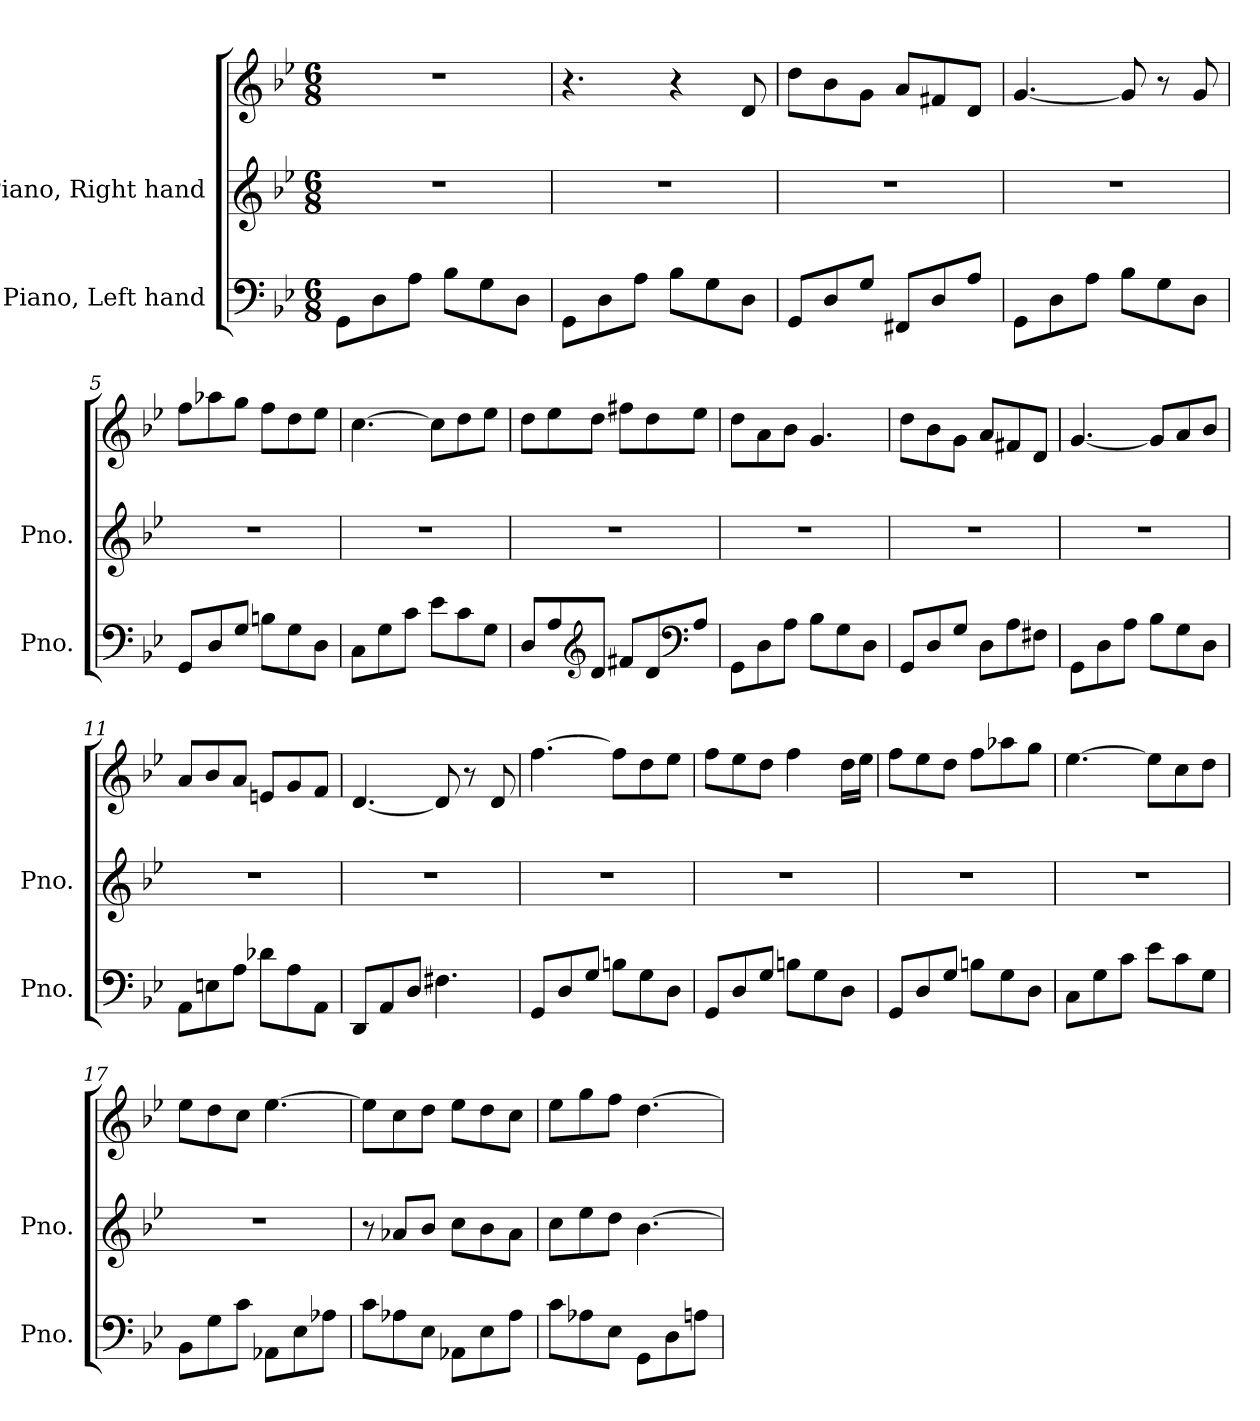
**kern	**kern	**kern
*part2	*part1	*part1
*staff3	*staff2	*staff1
*I"Piano, Left hand	*I"Piano, Right hand	*
*I'Pno.	*I'Pno.	*
*clefF4	*clefG2	*clefG2
*k[b-e-]	*k[b-e-]	*k[b-e-]
*M6/8	*M6/8	*M6/8
*MM120	*MM120	*MM120
=1	=1	=1
8GG\L	2.r	2.r
8D\	.	.
8A\J	.	.
8B-\L	.	.
8G\	.	.
8D\J	.	.
=2	=2	=2
8GG\L	2.r	4.r
8D\	.	.
8A\J	.	.
8B-\L	.	4r
8G\	.	.
8D\J	.	8d/
=3	=3	=3
8GG/L	2.r	8dd\L
8D/	.	8b-\
8G/J	.	8g\J
8FF#X/L	.	8a/L
8D/	.	8f#X/
8A/J	.	8d/J
=4	=4	=4
8GG\L	2.r	[4.g/
8D\	.	.
8A\J	.	.
8B-\L	.	8g/]
8G\	.	8r
8D\J	.	8g/
!!LO:LB:g=z
=5	=5	=5
8GG/L	2.r	8ff\L
8D/	.	8aa-X\
8G/J	.	8gg\J
8Bn\L	.	8ff\L
8G\	.	8dd\
8D\J	.	8ee-\J
=6	=6	=6
8C\L	2.r	[4.cc\
8G\	.	.
8c\J	.	.
8e-\L	.	8cc\L]
8c\	.	8dd\
8G\J	.	8ee-\J
=7	=7	=7
8D/L	2.r	8dd\L
8A/	.	8ee-\
*clefG2	*	*
8d/J	.	8dd\J
8f#X/L	.	8ff#X\L
8d/	.	8dd\
*clefF4	*	*
8A/J	.	8ee-\J
=8	=8	=8
8GG\L	2.r	8dd\L
8D\	.	8a\
8A\J	.	8b-\J
8B-\L	.	4.g/
8G\	.	.
8D\J	.	.
=9	=9	=9
8GG/L	2.r	8dd\L
8D/	.	8b-\
8G/J	.	8g\J
8D\L	.	8a/L
8A\	.	8f#X/
8F#X\J	.	8d/J
!!LO:LB:g=z
=10	=10	=10
8GG\L	2.r	[4.g/
8D\	.	.
8A\J	.	.
8B-\L	.	8g/L]
8G\	.	8a/
8D\J	.	8b-/J
=11	=11	=11
8AA\L	2.r	8a/L
8En\	.	8b-/
8A\J	.	8a/J
8d-X\L	.	8en/L
8A\	.	8g/
8AA\J	.	8f/J
=12	=12	=12
8DD/L	2.r	[4.d/
8AA/	.	.
8D/J	.	.
4.F#X\	.	8d/]
.	.	8r
.	.	8d/
=13	=13	=13
8GG/L	2.r	[4.ff\
8D/	.	.
8G/J	.	.
8Bn\L	.	8ff\L]
8G\	.	8dd\
8D\J	.	8ee-\J
=14	=14	=14
8GG/L	2.r	8ff\L
8D/	.	8ee-\
8G/J	.	8dd\J
8Bn\L	.	4ff\
8G\	.	.
8D\J	.	16dd\LL
.	.	16ee-\JJ
!!LO:LB:g=z
=15	=15	=15
8GG/L	2.r	8ff\L
8D/	.	8ee-\
8G/J	.	8dd\J
8Bn\L	.	8ff\L
8G\	.	8aa-X\
8D\J	.	8gg\J
=16	=16	=16
8C\L	2.r	[4.ee-\
8G\	.	.
8c\J	.	.
8e-\L	.	8ee-\L]
8c\	.	8cc\
8G\J	.	8dd\J
=17	=17	=17
8BB-\L	2.r	8ee-\L
8G\	.	8dd\
8c\J	.	8cc\J
8AA-X\L	.	[4.ee-\
8E-\	.	.
8A-X\J	.	.
=18	=18	=18
8c\L	8r	8ee-\L]
8A-X\	8a-X/L	8cc\
8E-\J	8b-/J	8dd\J
8AA-X\L	8cc\L	8ee-\L
8E-\	8b-\	8dd\
8A-\J	8a-\J	8cc\J
=19	=19	=19
8c\L	8cc\L	8ee-\L
8A-X\	8ee-\	8gg\
8E-\J	8dd\J	8ff\J
8GG\L	[4.b-\	[4.dd\
8D\	.	.
8An\J	.	.
=	=	=
*-	*-	*-
